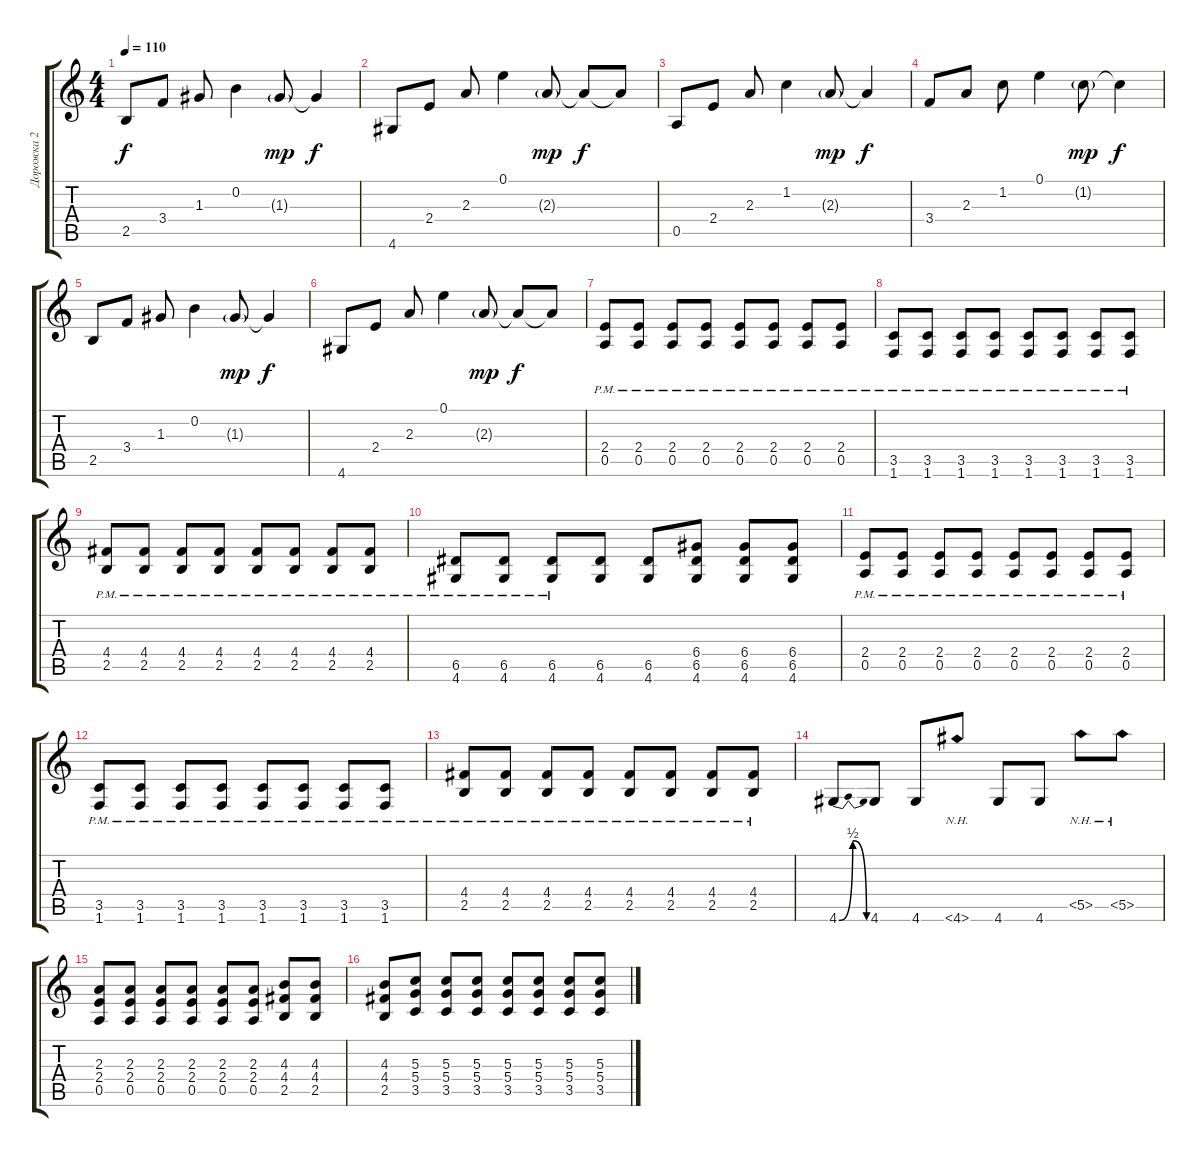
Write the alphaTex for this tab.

\track ("Дорожка 2" "Дорожка 2") {instrument distortionguitar}
\staff {score tabs}
\tuning (E4 B3 G3 D3 A2 E2) {hide}
\ts (4 4)
\tempo 110
\clef g2
\ks c
2.5.8{dy f} 3.4.8 1.3.8 0.2.4 1.3{g}.8{dy mp} 1.3{t}.4{dy f} |
4.6.8 2.4.8 2.3.8 0.1.4 2.3{g}.8{dy mp} 2.3{t}.8{dy f} 2.3{t}.8 |
0.5.8{instrument electricguitarclean} 2.4.8 2.3.8 1.2.4 2.3{g}.8{dy mp} 2.3{t}.4{dy f} |
3.4.8 2.3.8 1.2.8 0.1.4 1.2{g}.8{dy mp} 1.2{t}.4{dy f} |
2.5.8 3.4.8 1.3.8 0.2.4 1.3{g}.8{dy mp} 1.3{t}.4{dy f} |
4.6.8 2.4.8 2.3.8 0.1.4 2.3{g}.8{dy mp} 2.3{t}.8{dy f} 2.3{t}.8 |
(2.4{pm} 0.5{pm}).8{instrument distortionguitar} (2.4{pm} 0.5{pm}).8 (2.4{pm} 0.5{pm}).8 (2.4{pm} 0.5{pm}).8 (2.4{pm} 0.5{pm}).8 (2.4{pm} 0.5{pm}).8 (2.4{pm} 0.5{pm}).8 (2.4{pm} 0.5{pm}).8 |
(3.5{pm} 1.6{pm}).8 (3.5{pm} 1.6{pm}).8 (3.5{pm} 1.6{pm}).8 (3.5{pm} 1.6{pm}).8 (3.5{pm} 1.6{pm}).8 (3.5{pm} 1.6{pm}).8 (3.5{pm} 1.6{pm}).8 (3.5{pm} 1.6{pm}).8 |
(4.4{pm} 2.5{pm}).8 (4.4{pm} 2.5{pm}).8 (4.4{pm} 2.5{pm}).8 (4.4{pm} 2.5{pm}).8 (4.4{pm} 2.5{pm}).8 (4.4{pm} 2.5{pm}).8 (4.4{pm} 2.5{pm}).8 (4.4{pm} 2.5{pm}).8 |
(6.5{pm} 4.6{pm}).8 (6.5{pm} 4.6{pm}).8 (6.5{pm} 4.6{pm}).8 (6.5 4.6).8 (6.5 4.6).8 (6.4 6.5 4.6).8 (6.4 6.5 4.6).8 (6.4 6.5 4.6).8 |
(2.4{pm} 0.5{pm}).8{instrument distortionguitar} (2.4{pm} 0.5{pm}).8 (2.4{pm} 0.5{pm}).8 (2.4{pm} 0.5{pm}).8 (2.4{pm} 0.5{pm}).8 (2.4{pm} 0.5{pm}).8 (2.4{pm} 0.5{pm}).8 (2.4{pm} 0.5{pm}).8 |
(3.5{pm} 1.6{pm}).8 (3.5{pm} 1.6{pm}).8 (3.5{pm} 1.6{pm}).8 (3.5{pm} 1.6{pm}).8 (3.5{pm} 1.6{pm}).8 (3.5{pm} 1.6{pm}).8 (3.5{pm} 1.6{pm}).8 (3.5{pm} 1.6{pm}).8 |
(4.4{pm} 2.5{pm}).8 (4.4{pm} 2.5{pm}).8 (4.4{pm} 2.5{pm}).8 (4.4{pm} 2.5{pm}).8 (4.4{pm} 2.5{pm}).8 (4.4{pm} 2.5{pm}).8 (4.4{pm} 2.5{pm}).8 (4.4{pm} 2.5{pm}).8 |
4.6{be (bendrelease 0 0 15 2 15 2 60 0)}.8 4.6.8 4.6.8 4.6{nh}.8 4.6.8 4.6.8 5.5{nh}.8 5.5{nh}.8 |
(2.3 2.4 0.5).8 (2.3 2.4 0.5).8 (2.3 2.4 0.5).8 (2.3 2.4 0.5).8 (2.3 2.4 0.5).8 (2.3 2.4 0.5).8 (4.3 4.4 2.5).8 (4.3 4.4 2.5).8 |
(4.3 4.4 2.5).8 (5.3 5.4 3.5).8 (5.3 5.4 3.5).8 (5.3 5.4 3.5).8 (5.3 5.4 3.5).8 (5.3 5.4 3.5).8 (5.3 5.4 3.5).8 (5.3 5.4 3.5).8
